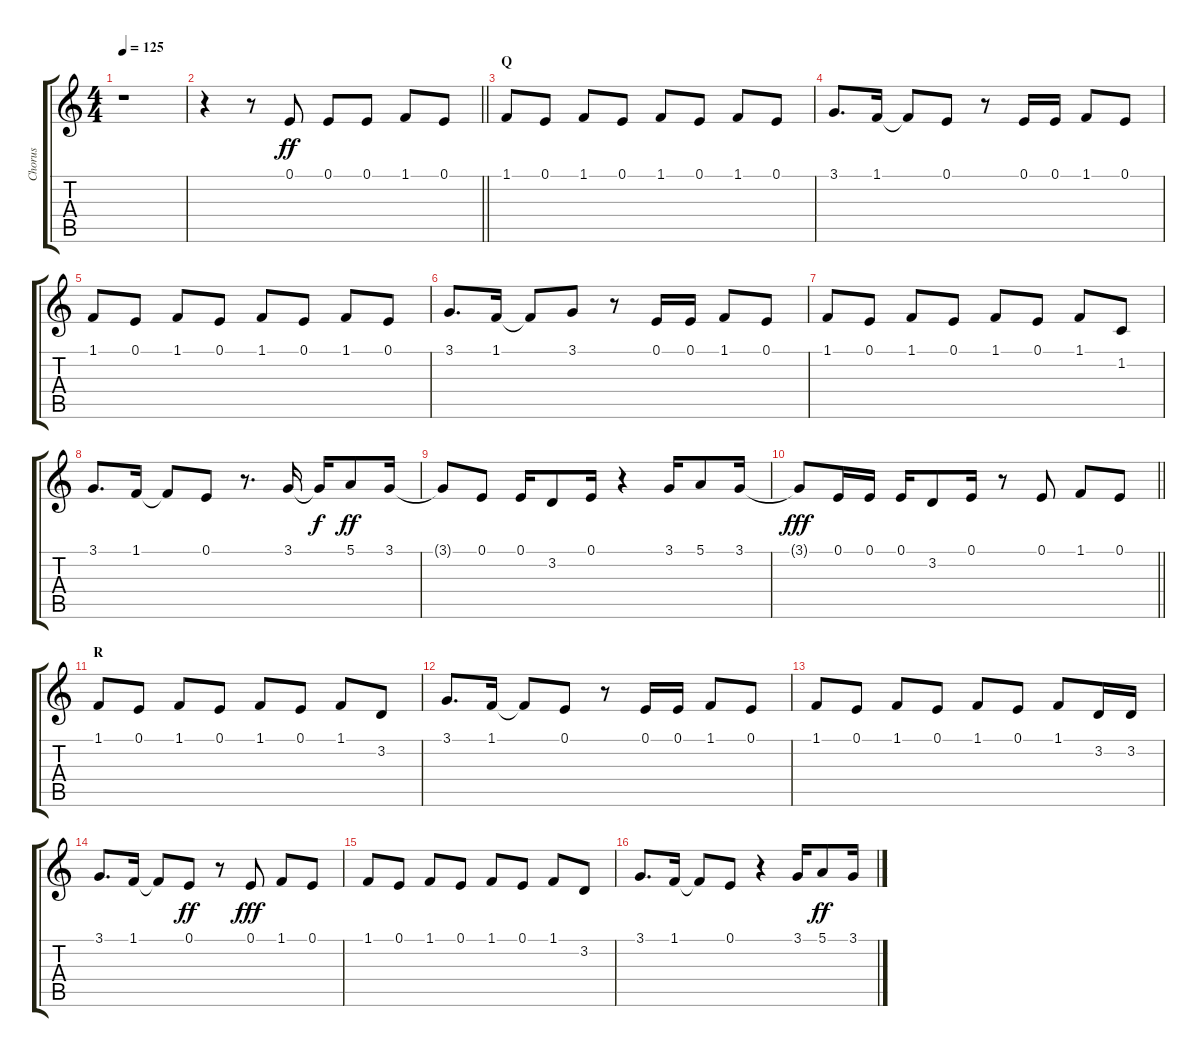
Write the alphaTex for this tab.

\track ("Chorus" "Chorus") {instrument voiceoohs}
\staff {score tabs}
\tuning (E4 B3 G3 D3 A2 E2) {hide}
\ts (4 4)
\tempo 125
\clef g2
\ks c
r.1{dy ff} |
\barLineRight lightlight
r.4 r.8 0.1.8 0.1.8 0.1.8 1.1.8 0.1.8 |
\section ("" "Q")
1.1.8 0.1.8 1.1.8 0.1.8 1.1.8 0.1.8 1.1.8 0.1.8 |
3.1.8{d} 1.1.16 1.1{t}.8 0.1.8 r.8 0.1.16 0.1.16 1.1.8 0.1.8 |
1.1.8 0.1.8 1.1.8 0.1.8 1.1.8 0.1.8 1.1.8 0.1.8 |
3.1.8{d} 1.1.16 1.1{t}.8 3.1.8 r.8 0.1.16 0.1.16 1.1.8 0.1.8 |
1.1.8 0.1.8 1.1.8 0.1.8 1.1.8 0.1.8 1.1.8 1.2.8 |
3.1.8{d} 1.1.16 1.1{t}.8 0.1.8 r.8{d} 3.1.16 3.1{t}.16{dy f} 5.1.8{dy ff} 3.1.16 |
3.1{t}.8 0.1.8 0.1.16 3.2.8 0.1.16 r.4 3.1.16 5.1.8 3.1.16 |
\barLineRight lightlight
3.1{t}.8{dy fff} 0.1.16 0.1.16 0.1.16 3.2.8 0.1.16 r.8 0.1.8 1.1.8 0.1.8 |
\section ("" "R")
1.1.8 0.1.8 1.1.8 0.1.8 1.1.8 0.1.8 1.1.8 3.2.8 |
3.1.8{d} 1.1.16 1.1{t}.8 0.1.8 r.8 0.1.16 0.1.16 1.1.8 0.1.8 |
1.1.8 0.1.8 1.1.8 0.1.8 1.1.8 0.1.8 1.1.8 3.2.16 3.2.16 |
3.1.8{d} 1.1.16 1.1{t}.8 0.1.8{dy ff} r.8 0.1.8{dy fff} 1.1.8 0.1.8 |
1.1.8 0.1.8 1.1.8 0.1.8 1.1.8 0.1.8 1.1.8 3.2.8 |
3.1.8{d} 1.1.16 1.1{t}.8 0.1.8 r.4 3.1.16 5.1.8{dy ff} 3.1.16
